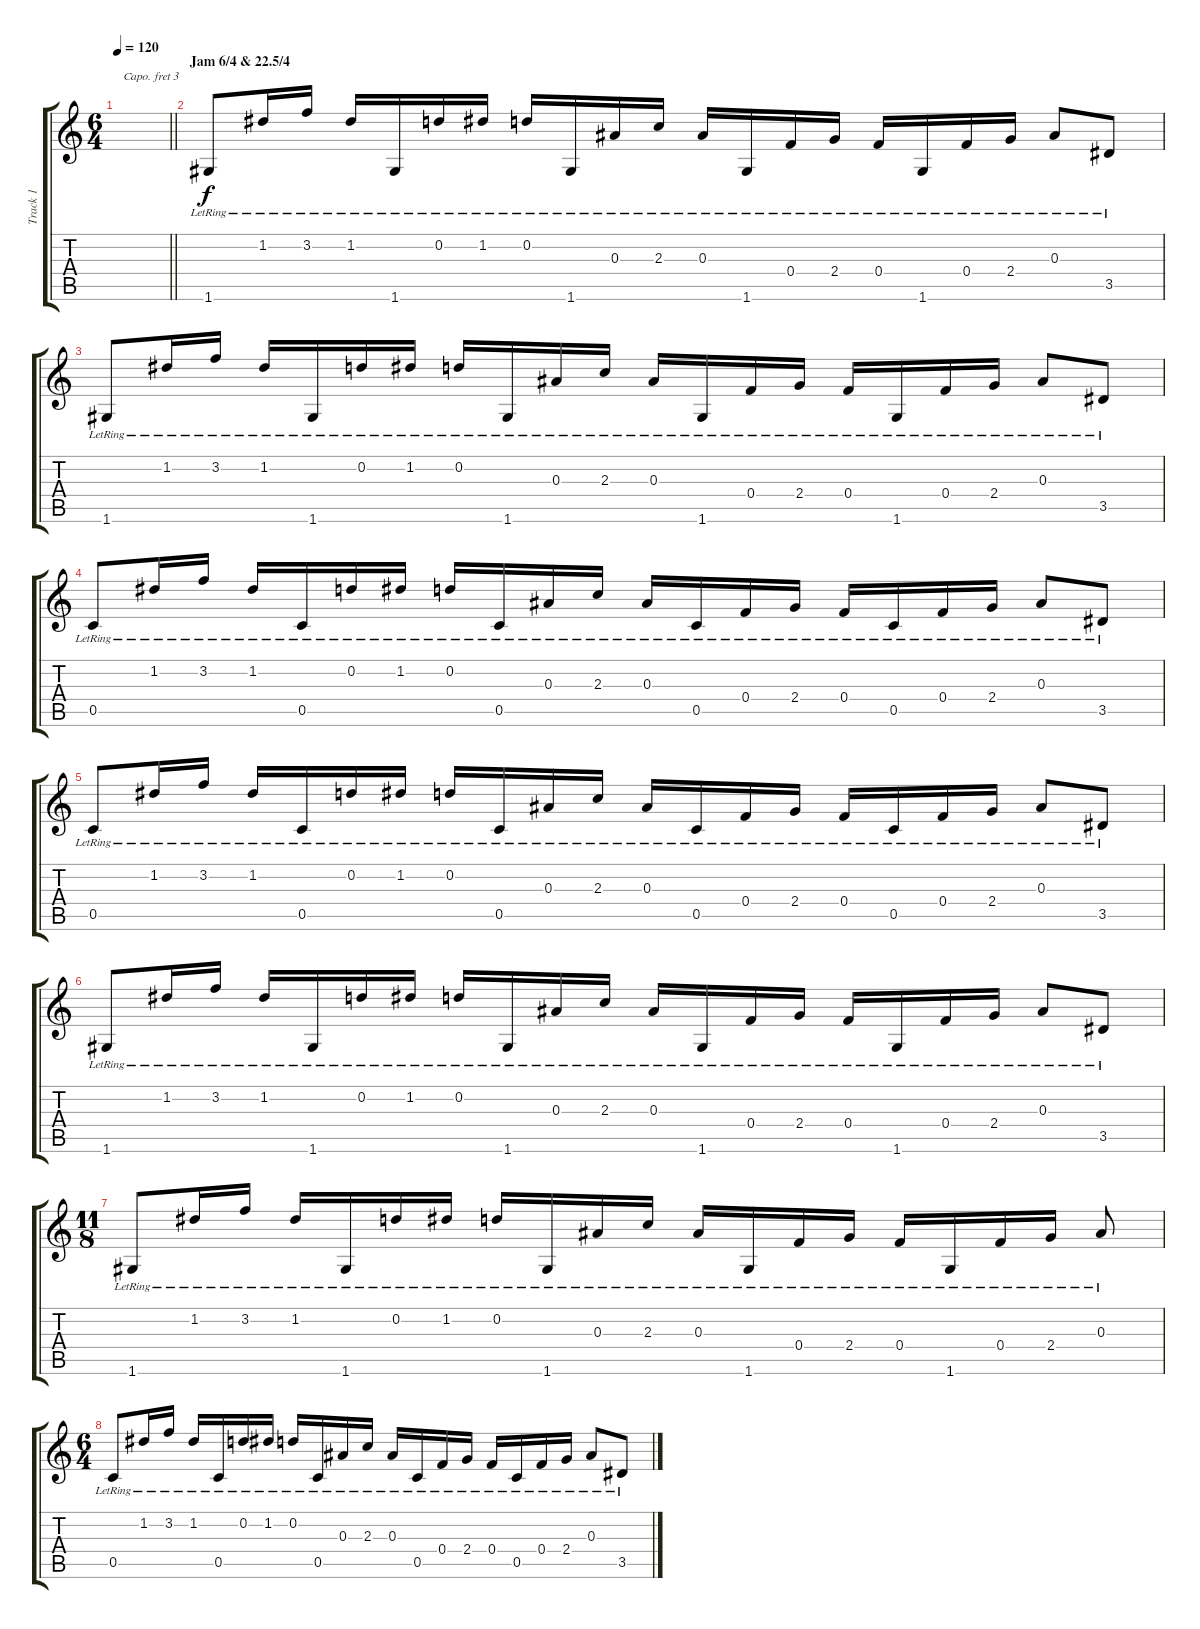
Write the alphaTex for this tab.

\track ("Track 1" "Track 1") {instrument acousticguitarsteel}
\staff {score tabs}
\capo 3
\tuning (E4 B3 G3 D3 A2 E2) {hide}
\ts (6 4)
\tempo 120
\clef g2
\barLineRight lightlight
\ks c
|
\section ("" "Jam 6/4 & 22.5/4")
1.6{lr}.8{volume 12} 1.2{lr}.16 3.2{lr}.16 1.2{lr}.16 1.6{lr}.16 0.2{lr}.16 1.2{lr}.16 0.2{lr}.16 1.6{lr}.16 0.3{lr}.16 2.3{lr}.16 0.3{lr}.16 1.6{lr}.16 0.4{lr}.16 2.4{lr}.16 0.4{lr}.16 1.6{lr}.16 0.4{lr}.16 2.4{lr}.16 0.3{lr}.8 3.5{lr}.8 |
1.6{lr}.8 1.2{lr}.16 3.2{lr}.16 1.2{lr}.16 1.6{lr}.16 0.2{lr}.16 1.2{lr}.16 0.2{lr}.16 1.6{lr}.16 0.3{lr}.16 2.3{lr}.16 0.3{lr}.16 1.6{lr}.16 0.4{lr}.16 2.4{lr}.16 0.4{lr}.16 1.6{lr}.16 0.4{lr}.16 2.4{lr}.16 0.3{lr}.8 3.5{lr}.8 |
0.5{lr}.8 1.2{lr}.16 3.2{lr}.16 1.2{lr}.16 0.5{lr}.16 0.2{lr}.16 1.2{lr}.16 0.2{lr}.16 0.5{lr}.16 0.3{lr}.16 2.3{lr}.16 0.3{lr}.16 0.5{lr}.16 0.4{lr}.16 2.4{lr}.16 0.4{lr}.16 0.5{lr}.16 0.4{lr}.16 2.4{lr}.16 0.3{lr}.8 3.5{lr}.8 |
0.5{lr}.8 1.2{lr}.16 3.2{lr}.16 1.2{lr}.16 0.5{lr}.16 0.2{lr}.16 1.2{lr}.16 0.2{lr}.16 0.5{lr}.16 0.3{lr}.16 2.3{lr}.16 0.3{lr}.16 0.5{lr}.16 0.4{lr}.16 2.4{lr}.16 0.4{lr}.16 0.5{lr}.16 0.4{lr}.16 2.4{lr}.16 0.3{lr}.8 3.5{lr}.8 |
1.6{lr}.8 1.2{lr}.16 3.2{lr}.16 1.2{lr}.16 1.6{lr}.16 0.2{lr}.16 1.2{lr}.16 0.2{lr}.16 1.6{lr}.16 0.3{lr}.16 2.3{lr}.16 0.3{lr}.16 1.6{lr}.16 0.4{lr}.16 2.4{lr}.16 0.4{lr}.16 1.6{lr}.16 0.4{lr}.16 2.4{lr}.16 0.3{lr}.8 3.5{lr}.8 |
\ts (11 8)
1.6{lr}.8 1.2{lr}.16 3.2{lr}.16 1.2{lr}.16 1.6{lr}.16 0.2{lr}.16 1.2{lr}.16 0.2{lr}.16 1.6{lr}.16 0.3{lr}.16 2.3{lr}.16 0.3{lr}.16 1.6{lr}.16 0.4{lr}.16 2.4{lr}.16 0.4{lr}.16 1.6{lr}.16 0.4{lr}.16 2.4{lr}.16 0.3{lr}.8 |
\ts (6 4)
0.5{lr}.8 1.2{lr}.16 3.2{lr}.16 1.2{lr}.16 0.5{lr}.16 0.2{lr}.16 1.2{lr}.16 0.2{lr}.16 0.5{lr}.16 0.3{lr}.16 2.3{lr}.16 0.3{lr}.16 0.5{lr}.16 0.4{lr}.16 2.4{lr}.16 0.4{lr}.16 0.5{lr}.16 0.4{lr}.16 2.4{lr}.16 0.3{lr}.8 3.5{lr}.8
